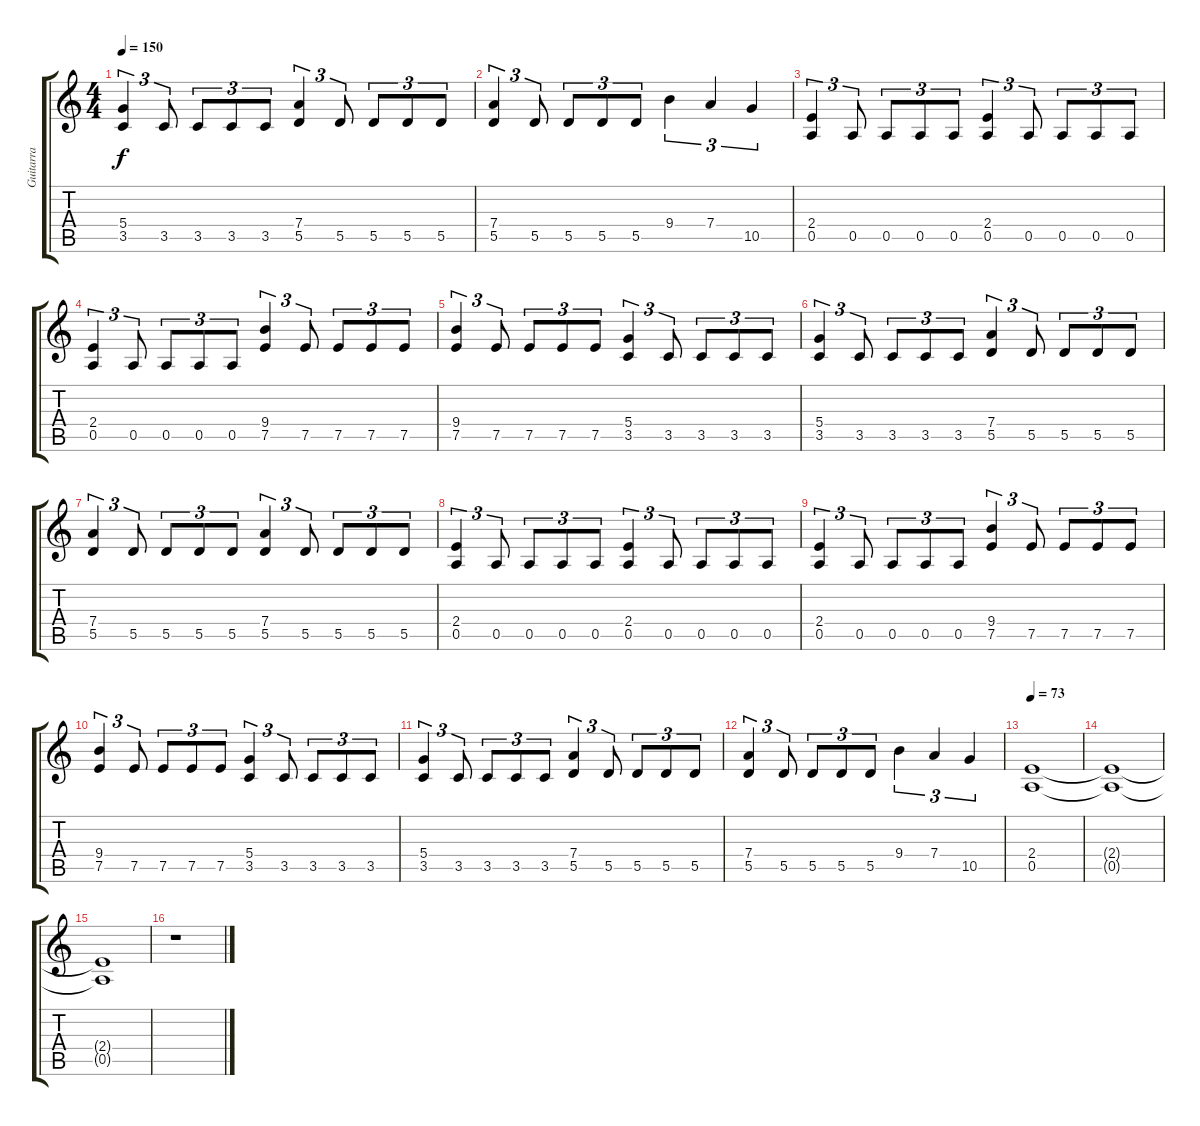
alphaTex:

\track ("Guitarra" "Guitarra") {instrument distortionguitar}
\staff {score tabs}
\tuning (E4 B3 G3 D3 A2 E2) {hide}
\ts (4 4)
\tempo 150
\clef g2
\ks c
(5.4 3.5).4{tu (3 2) dy f} 3.5.8{tu (3 2)} 3.5.8{tu (3 2)} 3.5.8{tu (3 2)} 3.5.8{tu (3 2)} (7.4 5.5).4{tu (3 2)} 5.5.8{tu (3 2)} 5.5.8{tu (3 2)} 5.5.8{tu (3 2)} 5.5.8{tu (3 2)} |
(7.4 5.5).4{tu (3 2)} 5.5.8{tu (3 2)} 5.5.8{tu (3 2)} 5.5.8{tu (3 2)} 5.5.8{tu (3 2)} 9.4.4{tu (3 2)} 7.4.4{tu (3 2)} 10.5.4{tu (3 2)} |
(2.4 0.5).4{tu (3 2)} 0.5.8{tu (3 2)} 0.5.8{tu (3 2)} 0.5.8{tu (3 2)} 0.5.8{tu (3 2)} (2.4 0.5).4{tu (3 2)} 0.5.8{tu (3 2)} 0.5.8{tu (3 2)} 0.5.8{tu (3 2)} 0.5.8{tu (3 2)} |
(2.4 0.5).4{tu (3 2)} 0.5.8{tu (3 2)} 0.5.8{tu (3 2)} 0.5.8{tu (3 2)} 0.5.8{tu (3 2)} (9.4 7.5).4{tu (3 2)} 7.5.8{tu (3 2)} 7.5.8{tu (3 2)} 7.5.8{tu (3 2)} 7.5.8{tu (3 2)} |
(9.4 7.5).4{tu (3 2)} 7.5.8{tu (3 2)} 7.5.8{tu (3 2)} 7.5.8{tu (3 2)} 7.5.8{tu (3 2)} (5.4 3.5).4{tu (3 2)} 3.5.8{tu (3 2)} 3.5.8{tu (3 2)} 3.5.8{tu (3 2)} 3.5.8{tu (3 2)} |
(5.4 3.5).4{tu (3 2)} 3.5.8{tu (3 2)} 3.5.8{tu (3 2)} 3.5.8{tu (3 2)} 3.5.8{tu (3 2)} (7.4 5.5).4{tu (3 2)} 5.5.8{tu (3 2)} 5.5.8{tu (3 2)} 5.5.8{tu (3 2)} 5.5.8{tu (3 2)} |
(7.4 5.5).4{tu (3 2)} 5.5.8{tu (3 2)} 5.5.8{tu (3 2)} 5.5.8{tu (3 2)} 5.5.8{tu (3 2)} (7.4 5.5).4{tu (3 2)} 5.5.8{tu (3 2)} 5.5.8{tu (3 2)} 5.5.8{tu (3 2)} 5.5.8{tu (3 2)} |
(2.4 0.5).4{tu (3 2)} 0.5.8{tu (3 2)} 0.5.8{tu (3 2)} 0.5.8{tu (3 2)} 0.5.8{tu (3 2)} (2.4 0.5).4{tu (3 2)} 0.5.8{tu (3 2)} 0.5.8{tu (3 2)} 0.5.8{tu (3 2)} 0.5.8{tu (3 2)} |
(2.4 0.5).4{tu (3 2)} 0.5.8{tu (3 2)} 0.5.8{tu (3 2)} 0.5.8{tu (3 2)} 0.5.8{tu (3 2)} (9.4 7.5).4{tu (3 2)} 7.5.8{tu (3 2)} 7.5.8{tu (3 2)} 7.5.8{tu (3 2)} 7.5.8{tu (3 2)} |
(9.4 7.5).4{tu (3 2)} 7.5.8{tu (3 2)} 7.5.8{tu (3 2)} 7.5.8{tu (3 2)} 7.5.8{tu (3 2)} (5.4 3.5).4{tu (3 2)} 3.5.8{tu (3 2)} 3.5.8{tu (3 2)} 3.5.8{tu (3 2)} 3.5.8{tu (3 2)} |
(5.4 3.5).4{tu (3 2)} 3.5.8{tu (3 2)} 3.5.8{tu (3 2)} 3.5.8{tu (3 2)} 3.5.8{tu (3 2)} (7.4 5.5).4{tu (3 2)} 5.5.8{tu (3 2)} 5.5.8{tu (3 2)} 5.5.8{tu (3 2)} 5.5.8{tu (3 2)} |
(7.4 5.5).4{tu (3 2)} 5.5.8{tu (3 2)} 5.5.8{tu (3 2)} 5.5.8{tu (3 2)} 5.5.8{tu (3 2)} 9.4.4{tu (3 2)} 7.4.4{tu (3 2)} 10.5.4{tu (3 2)} |
\tempo 73
(2.4 0.5).1{volume 0} |
(2.4{t} 0.5{t}).1 |
(2.4{t} 0.5{t}).1 |
r.1
